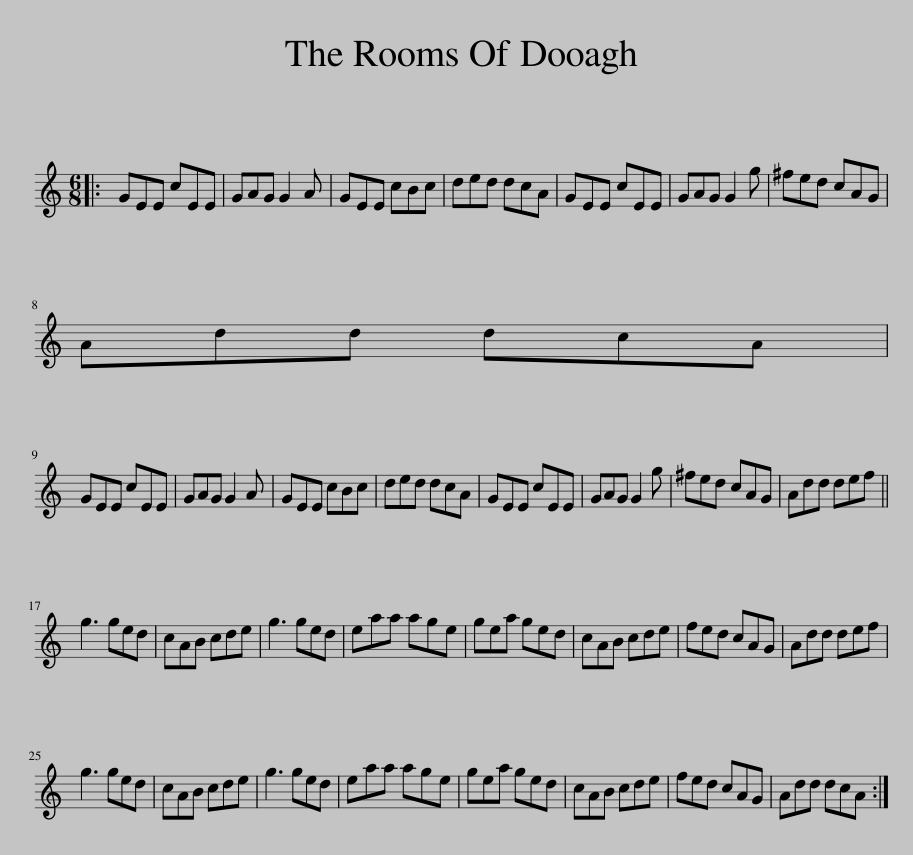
X:1
L:1/8
M:6/8
I:linebreak $
K:C
V:1 treble
V:1
|: GEE cEE | GAG G2 A | GEE cBc | ded dcA | GEE cEE | %5
 GAG G2 g | ^fed cAG |$ Add dcA |$ GEE cEE | GAG G2 A | %10
 GEE cBc | ded dcA | GEE cEE | GAG G2 g | ^fed cAG | %15
 Add def ||$ g3 ged | cAB cde | g3 ged | eaa age | %20
 gea ged | cAB cde | fed cAG | Add def |$ g3 ged | %25
 cAB cde | g3 ged | eaa age | gea ged | cAB cde | %30
 fed cAG | Add dcA :| %32
